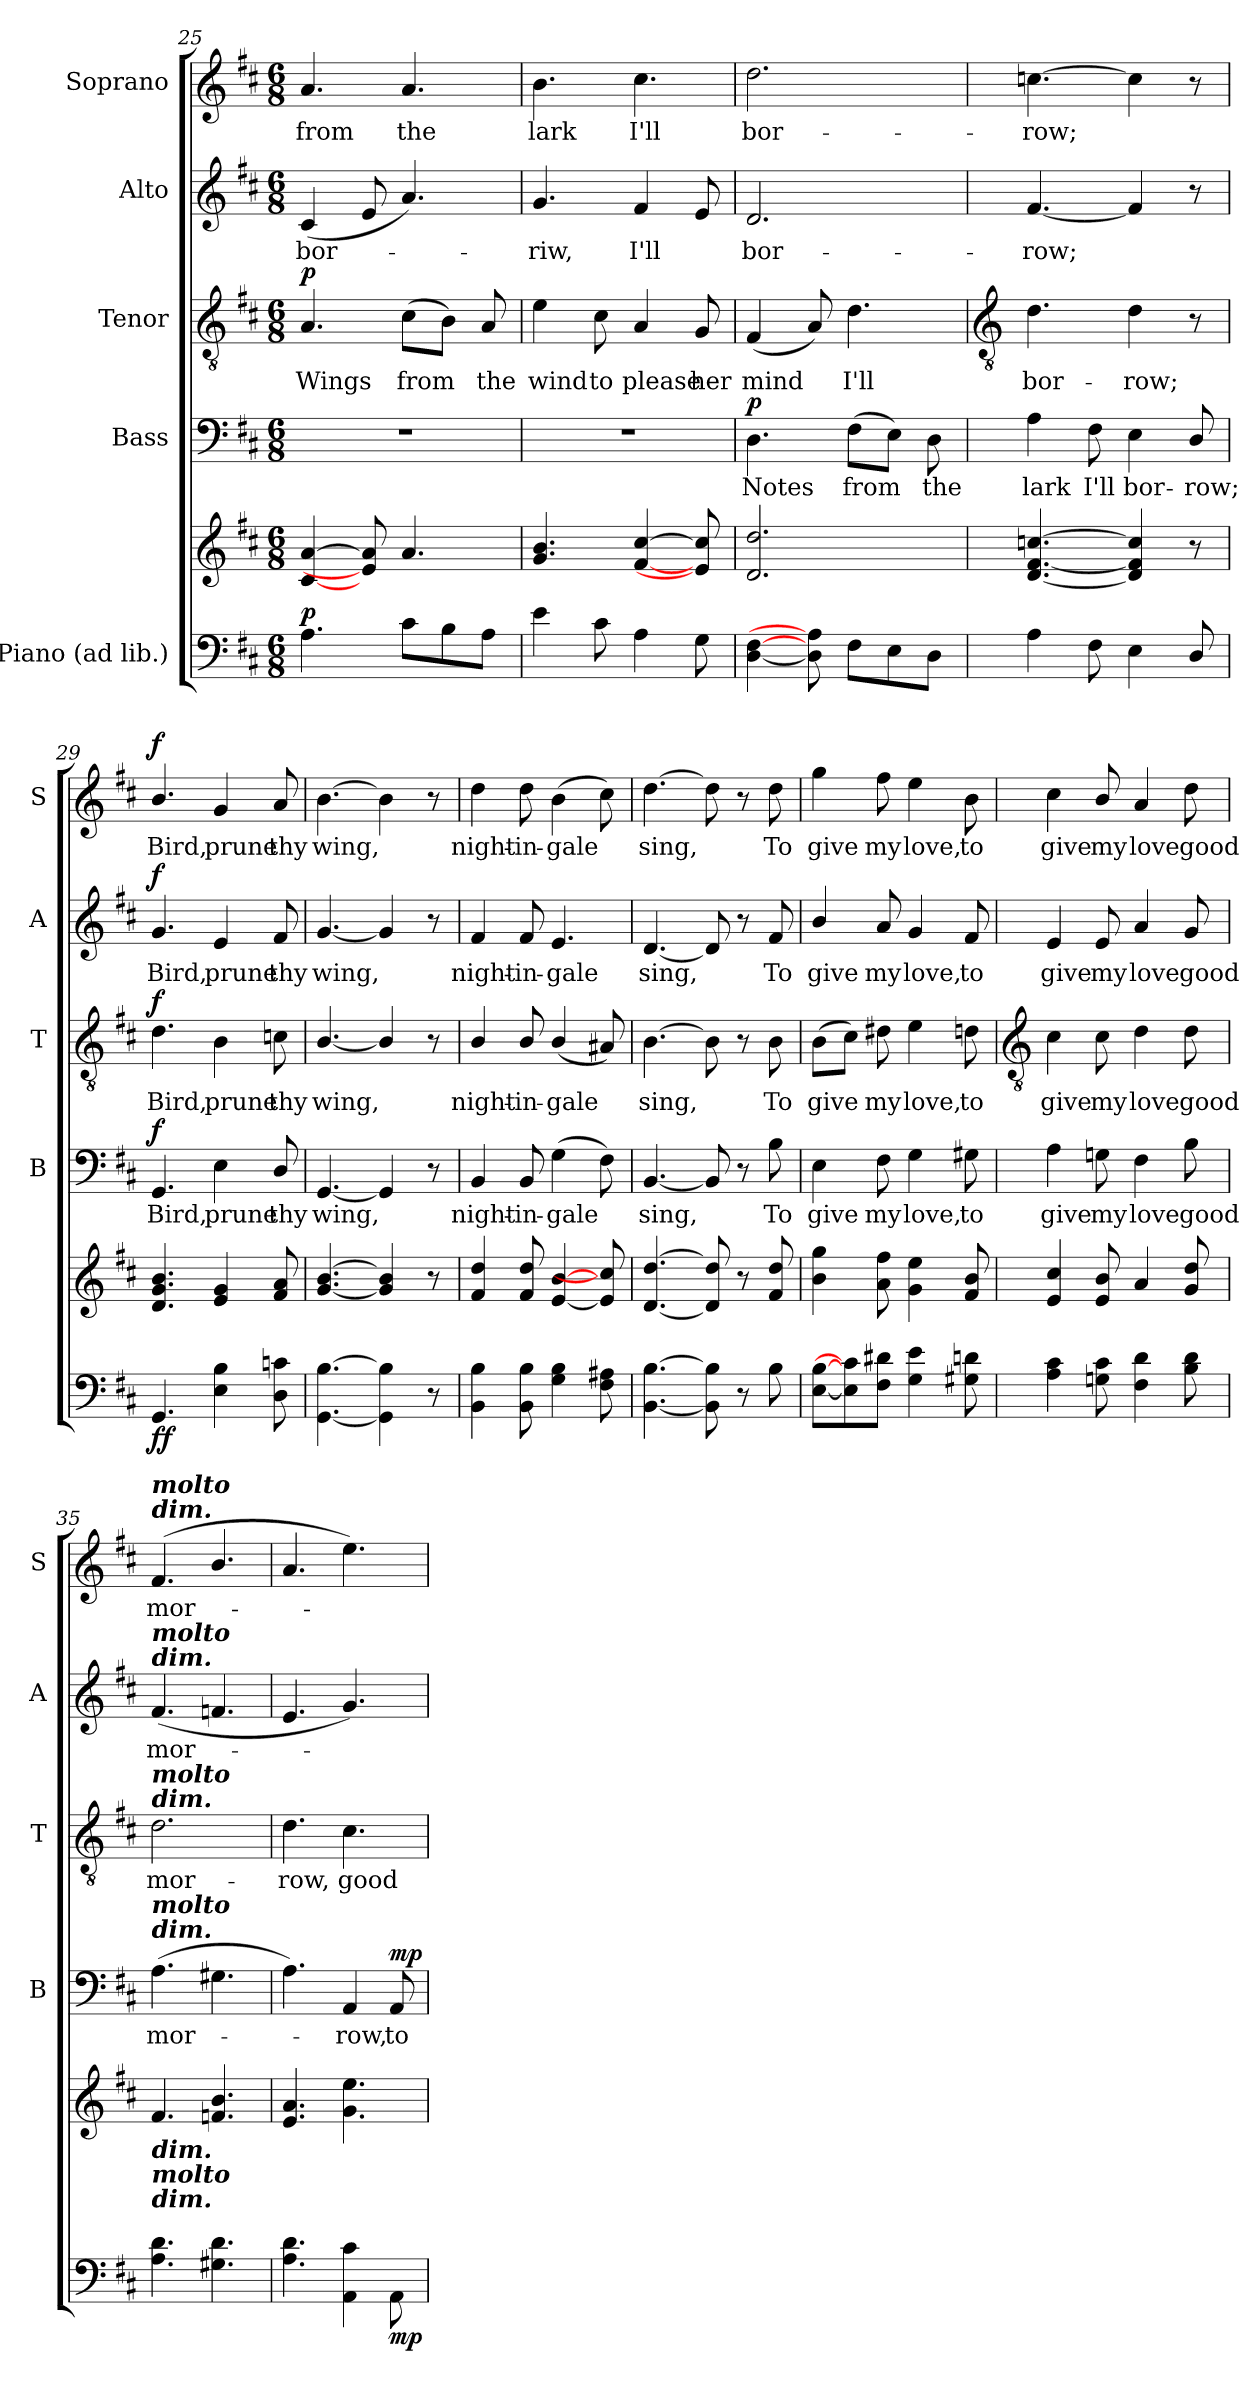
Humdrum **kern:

**kern	**kern	**dynam	**kern	**text	**dynam	**kern	**text	**dynam	**kern	**text	**dynam	**kern	**text	**dynam
*part5	*part5	*part5	*part4	*part4	*part4	*part3	*part3	*part3	*part2	*part2	*part2	*part1	*part1	*part1
*staff6	*staff5	*staff5/6	*staff4	*staff4	*staff4	*staff3	*staff3	*staff3	*staff2	*staff2	*staff2	*staff1	*staff1	*staff1
*I"Piano (ad lib.)	*	*	*I"Bass	*	*	*I"Tenor	*	*	*I"Alto	*	*	*I"Soprano	*	*
*	*	*	*I'B	*	*	*I'T	*	*	*I'A	*	*	*I'S	*	*
*clefF4	*clefG2	*	*clefF4	*	*	*clefGv2	*	*	*clefG2	*	*	*clefG2	*	*
*k[f#c#]	*k[f#c#]	*	*k[f#c#]	*	*	*k[f#c#]	*	*	*k[f#c#]	*	*	*k[f#c#]	*	*
*D:	*D:	*	*D:	*	*	*D:	*	*	*D:	*	*	*D:	*	*
*M6/8	*M6/8	*	*M6/8	*	*	*M6/8	*	*	*M6/8	*	*	*M6/8	*	*
=25	=25	=25	=25	=25	=25	=25	=25	=25	=25	=25	=25	=25	=25	=25
!	!	!LO:DY:a=2	!LO:N:vis=1	!	!	!	!LO:LY:b	!LO:DY:b	!	!LO:LY:b	!	!	!LO:LY:b	!
4.A	[4c#/ [4a/	p	2.r	.	.	4.A	Wings	p	(<4c#	bor-	.	4.a	from	.
.	8e/] 8a/]	.	.	.	.	.	.	.	8e	.	.	.	.	.
!	!	!	!	!	!	!	!LO:LY:b	!	!	!	!	!	!LO:LY:b	!
8c#L	4.a/	.	.	.	.	(>8c#L	from	.	4.a)	.	.	4.a	the	.
8B	.	.	.	.	.	8BJ)	.	.	.	.	.	.	.	.
!	!	!	!	!	!	!	!LO:LY:b	!	!	!	!	!	!	!
8AJ	.	.	.	.	.	8A	the	.	.	.	.	.	.	.
=26	=26	=26	=26	=26	=26	=26	=26	=26	=26	=26	=26	=26	=26	=26
!	!	!	!LO:N:vis=1	!	!	!	!LO:LY:b	!	!	!LO:LY:b	!	!	!LO:LY:b	!
4e	4.g/ 4.b/	.	2.r	.	.	4e	wind	.	4.g	riw,	.	4.b	lark	.
!	!	!	!	!	!	!	!LO:LY:b	!	!	!	!	!	!	!
8c#	.	.	.	.	.	8c#	to	.	.	.	.	.	.	.
!	!	!	!	!	!	!	!LO:LY:b	!	!	!LO:LY:b	!	!	!LO:LY:b	!
4A	[4f#/ [4cc#/	.	.	.	.	4A	please	.	4f#	I'll	.	4.cc#	I'll	.
!	!	!	!	!	!	!	!LO:LY:b	!	!	!	!	!	!	!
8G	8e/] 8cc#/]	.	.	.	.	8G	her	.	8e	.	.	.	.	.
=27	=27	=27	=27	=27	=27	=27	=27	=27	=27	=27	=27	=27	=27	=27
!	!	!	!	!LO:LY:b	!LO:DY:b	!	!LO:LY:b	!	!	!LO:LY:b	!	!	!LO:LY:b	!
[4D [4F#	2.d/ 2.dd/	.	4.D	Notes	p	(<4F#	mind	.	2.d	bor-	.	2.dd	bor-	.
8D] 8A]	.	.	.	.	.	8A)	.	.	.	.	.	.	.	.
!	!	!	!	!LO:LY:b	!	!	!LO:LY:b	!	!	!	!	!	!	!
8F#L	.	.	(>8F#L	from	.	4.d	I'll	.	.	.	.	.	.	.
8E	.	.	8EJ)	.	.	.	.	.	.	.	.	.	.	.
!	!	!	!	!LO:LY:b	!	!	!	!	!	!	!	!	!	!
8DJ	.	.	8D	the	.	.	.	.	.	.	.	.	.	.
!!LO:LB:g=z
=28	=28	=28	=28	=28	=28	=28	=28	=28	=28	=28	=28	=28	=28	=28
*	*	*	*	*	*	*clefGv2	*	*	*	*	*	*	*	*
!	!	!	!	!LO:LY:b	!	!	!LO:LY:b	!	!	!LO:LY:b	!	!	!LO:LY:b	!
4A	[4.d [4.f# [4.ccn	.	4A	lark	.	4.d	bor-	.	[4.f#	-row;	.	[4.ccn	-row;	.
!	!	!	!	!LO:LY:b	!	!	!	!	!	!	!	!	!	!
8F#	.	.	8F#	I'll	.	.	.	.	.	.	.	.	.	.
!	!	!	!	!LO:LY:b	!	!	!LO:LY:b	!	!	!	!	!	!	!
4E	4d] 4f#] 4cc]	.	4E	bor-	.	4d	-row;	.	4f#]	.	.	4cc]	.	.
!	!	!	!	!LO:LY:b	!	!	!	!	!	!	!	!	!	!
8D/	8r	.	8D/	-row;	.	8r	.	.	8r	.	.	8r	.	.
=29	=29	=29	=29	=29	=29	=29	=29	=29	=29	=29	=29	=29	=29	=29
!	!	!LO:DY:b=2	!	!LO:LY:b	!	!	!LO:LY:b	!	!	!LO:LY:b	!	!	!LO:LY:b	!
!	!	!LO:DY:n=1:b	!	!	!LO:DY:b	!	!	!LO:DY:b	!	!	!LO:DY:b	!	!	!LO:DY:b
4.GG	4.d/ 4.g/ 4.b/	f f	4.GG	Bird,	f	4.d	Bird,	f	4.g	Bird,	f	4.b/	Bird,	f
!	!	!	!	!LO:LY:b	!	!	!LO:LY:b	!	!	!LO:LY:b	!	!	!LO:LY:b	!
4E 4B	4e 4g	.	4E	prune	.	4B	prune	.	4e	prune	.	4g	prune	.
!	!	!	!	!LO:LY:b	!	!	!LO:LY:b	!	!	!LO:LY:b	!	!	!LO:LY:b	!
8D 8cn	8f# 8a	.	8D/	thy	.	8cn	thy	.	8f#	thy	.	8a	thy	.
=30	=30	=30	=30	=30	=30	=30	=30	=30	=30	=30	=30	=30	=30	=30
!	!	!	!	!LO:LY:b	!	!	!LO:LY:b	!	!	!LO:LY:b	!	!	!LO:LY:b	!
[4.GG [4.B	[4.g [4.b	.	[4.GG	wing,	.	[4.B/	wing,	.	[4.g	wing,	.	[4.b	wing,	.
4GG] 4B]	4g] 4b]	.	4GG]	.	.	4B/]	.	.	4g]	.	.	4b]	.	.
8r	8r	.	8r	.	.	8r	.	.	8r	.	.	8r	.	.
=31	=31	=31	=31	=31	=31	=31	=31	=31	=31	=31	=31	=31	=31	=31
!	!	!	!	!LO:LY:b	!	!	!LO:LY:b	!	!	!LO:LY:b	!	!	!LO:LY:b	!
4BB 4B	4f# 4dd	.	4BB	night-	.	4B/	night-	.	4f#	night-	.	4dd	night-	.
!	!	!	!	!LO:LY:b	!	!	!LO:LY:b	!	!	!LO:LY:b	!	!	!LO:LY:b	!
8BB 8B	8f# 8dd	.	8BB	-in-	.	8B/	-in-	.	8f#	-in-	.	8dd	-in-	.
!	!	!	!	!LO:LY:b	!	!	!LO:LY:b	!	!	!LO:LY:b	!	!	!LO:LY:b	!
4G 4B	[4e [4b	.	(>4G	-gale	.	(<4B/	-gale	.	4.e	-gale	.	(>4b	-gale	.
8F# 8A#X	8e] 8cc#]	.	8F#)	.	.	8A#X)	.	.	.	.	.	8cc#)	.	.
=32	=32	=32	=32	=32	=32	=32	=32	=32	=32	=32	=32	=32	=32	=32
!	!	!	!	!LO:LY:b	!	!	!LO:LY:b	!	!	!LO:LY:b	!	!	!LO:LY:b	!
[4.BB [4.B	[4.d [4.dd	.	[4.BB	sing,	.	[4.B	sing,	.	[4.d	sing,	.	[4.dd	sing,	.
8BB] 8B]	8d] 8dd]	.	8BB]	.	.	8B]	.	.	8d]	.	.	8dd]	.	.
8r	8r	.	8r	.	.	8r	.	.	8r	.	.	8r	.	.
!	!	!	!	!LO:LY:b	!	!	!LO:LY:b	!	!	!LO:LY:b	!	!	!LO:LY:b	!
8B	8f# 8dd	.	8B	To	.	8B	To	.	8f#	To	.	8dd	To	.
=33	=33	=33	=33	=33	=33	=33	=33	=33	=33	=33	=33	=33	=33	=33
!	!	!	!	!LO:LY:b	!	!	!LO:LY:b	!	!	!LO:LY:b	!	!	!LO:LY:b	!
[8E [8BL	4b 4gg	.	4E	give	.	(>8BL	give	.	4b/	give	.	4gg	give	.
8E] 8c#]	.	.	.	.	.	8c#J)	.	.	.	.	.	.	.	.
!	!	!	!	!LO:LY:b	!	!	!LO:LY:b	!	!	!LO:LY:b	!	!	!LO:LY:b	!
8F# 8d#XJ	8a 8ff#	.	8F#	my	.	8d#X	my	.	8a	my	.	8ff#	my	.
!	!	!	!	!LO:LY:b	!	!	!LO:LY:b	!	!	!LO:LY:b	!	!	!LO:LY:b	!
4G 4e	4g 4ee	.	4G	love,	.	4e	love,	.	4g	love,	.	4ee	love,	.
!	!	!	!	!LO:LY:b	!	!	!LO:LY:b	!	!	!LO:LY:b	!	!	!LO:LY:b	!
8G#X 8dn	8f# 8b	.	8G#X	to	.	8dn	to	.	8f#	to	.	8b	to	.
!!LO:LB:g=z
=34	=34	=34	=34	=34	=34	=34	=34	=34	=34	=34	=34	=34	=34	=34
*	*	*	*	*	*	*clefGv2	*	*	*	*	*	*	*	*
*^	*^	*	*	*	*	*	*	*	*	*	*	*	*	*
!	!	!	!LO:N:vis=1	!	!	!LO:LY:b	!	!	!LO:LY:b	!	!	!LO:LY:b	!	!	!LO:LY:b	!
2.ryy	4A\ 4c#\	4e/ 4cc#/	2.ryy	.	4A	give	.	4c#	give	.	4e	give	.	4cc#	give	.
!	!	!	!	!	!	!LO:LY:b	!	!	!LO:LY:b	!	!	!LO:LY:b	!	!	!LO:LY:b	!
.	8Gn\ 8c#\	8e/ 8b/	.	.	8Gn\	my	.	8c#\	my	.	8e/	my	.	8b/	my	.
!	!	!	!	!	!	!LO:LY:b	!	!	!LO:LY:b	!	!	!LO:LY:b	!	!	!LO:LY:b	!
.	4F#\ 4d\	4a/	.	.	4F#	love	.	4d	love	.	4a	love	.	4a	love	.
!	!	!	!	!	!	!LO:LY:b	!	!	!LO:LY:b	!	!	!LO:LY:b	!	!	!LO:LY:b	!
.	8B\ 8d\	8g/ 8dd/	.	.	8B	good	.	8d	good	.	8g	good	.	8dd	good	.
=35	=35	=35	=35	=35	=35	=35	=35	=35	=35	=35	=35	=35	=35	=35	=35	=35
!	!	!	!	!	!	!	!	!	!	!	!	!	!	!LO:TX:a:Bi:t=dim.	!	!
!	!	!	!	!	!	!	!	!	!	!	!	!	!	!LO:TX:a:Bi:t=molto	!	!
!	!	!	!	!	!	!	!	!	!	!	!LO:TX:a:Bi:t=dim.	!	!	!	!	!
!	!	!	!	!	!	!	!	!	!	!	!LO:TX:a:Bi:t=molto	!	!	!	!	!
!	!	!	!	!	!	!	!	!LO:TX:a:Bi:t=dim.	!	!	!	!	!	!	!	!
!	!	!	!	!	!	!	!	!LO:TX:a:Bi:t=molto	!	!	!	!	!	!	!	!
!	!	!	!	!	!LO:TX:a:Bi:t=dim.	!	!	!	!	!	!	!	!	!	!	!
!	!	!	!	!	!LO:TX:a:Bi:t=molto	!	!	!	!	!	!	!	!	!	!	!
!	!	!LO:TX:b:Bi:t=dim.	!	!	!	!	!	!	!	!	!	!	!	!	!	!
!	!	!LO:TX:b:Bi:t=molto	!	!	!	!	!	!	!	!	!	!	!	!	!	!
!LO:TX:a:Bi:t=dim.	!	!	!	!	!	!	!	!	!	!	!	!	!	!	!	!
!	!	!	!	!	!	!LO:LY:b	!	!	!LO:LY:b	!	!	!LO:LY:b	!	!	!LO:LY:b	!
2.ryy	4.A\ 4.d\	4.f#/	2.ryy	.	(>4.A	mor-	.	2.d	mor-	.	(<4.f#	mor-	.	(<4.f#	mor-	.
.	4.G#X\ 4.d\	4.fn/ 4.b/	.	.	4.G#X	.	.	.	.	.	4.fn	.	.	4.b/	.	.
=36	=36	=36	=36	=36	=36	=36	=36	=36	=36	=36	=36	=36	=36	=36	=36	=36
!	!	!	!	!	!	!	!	!	!LO:LY:b	!	!	!	!	!	!	!
2.ryy	4.A\ 4.d\	4.e/ 4.a/	2.ryy	.	4.A)	.	.	4.d	-row,	.	4.e	.	.	4.a	.	.
!	!	!	!	!	!	!LO:LY:b	!	!	!LO:LY:b	!	!	!	!	!	!	!
.	4AA\ 4c#\	4.g\ 4.ee\	.	.	4AA	row,	.	4.c#	good	.	4.g)	.	.	4.ee)	.	.
!	!	!	!	!LO:DY:b=2	!	!LO:LY:b	!LO:DY:b	!	!	!	!	!	!	!	!	!
.	8AA\	.	.	mp	8AA	to	mp	.	.	.	.	.	.	.	.	.
*v	*v	*	*	*	*	*	*	*	*	*	*	*	*	*	*	*
*	*v	*v	*	*	*	*	*	*	*	*	*	*	*	*	*
=	=	=	=	=	=	=	=	=	=	=	=	=	=	=
*-	*-	*-	*-	*-	*-	*-	*-	*-	*-	*-	*-	*-	*-	*-
